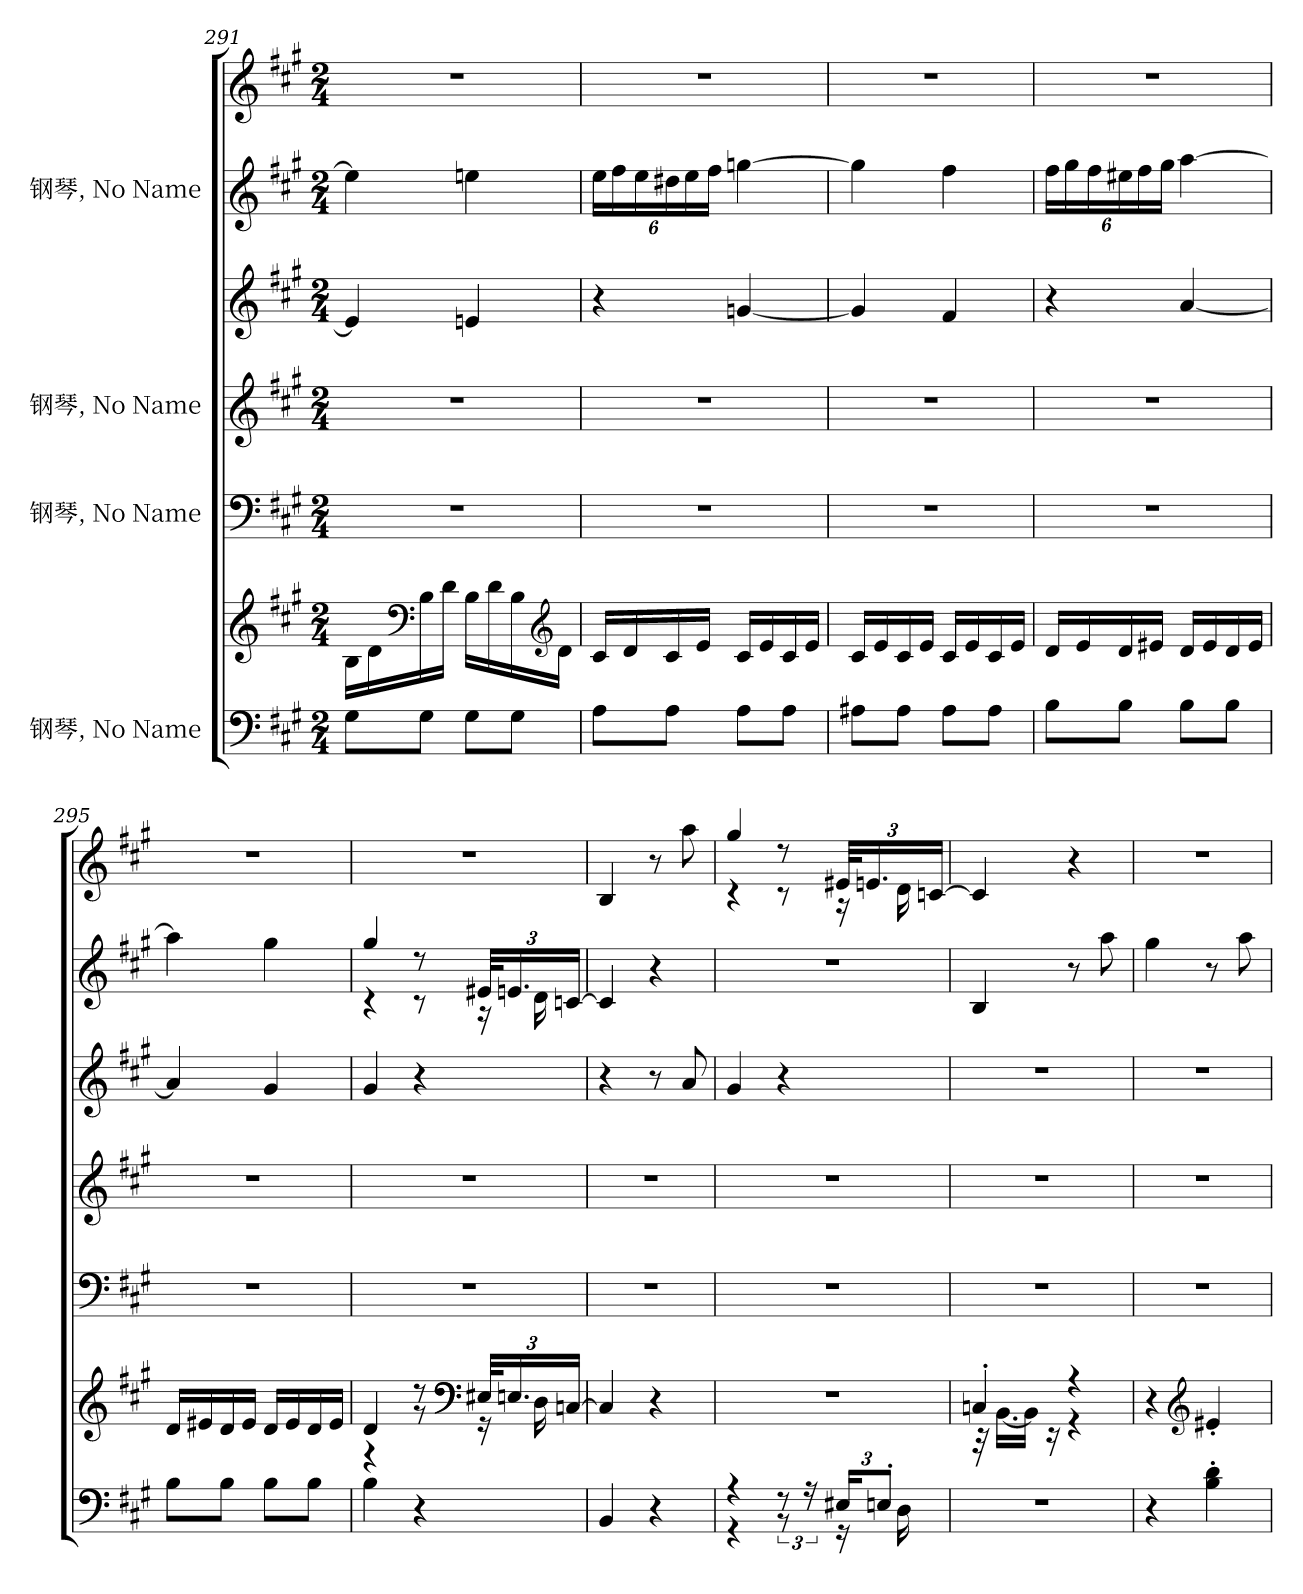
**kern	**kern	**kern	**kern	**kern	**kern	**kern
*part4	*part4	*part3	*part2	*part2	*part1	*part1
*staff7	*staff6	*staff5	*staff4	*staff3	*staff2	*staff1
*I"钢琴, No Name	*	*I"钢琴, No Name	*I"钢琴, No Name	*	*I"钢琴, No Name	*
*clefF4	*clefG2	*clefF4	*clefG2	*clefG2	*clefG2	*clefG2
*k[f#c#g#]	*k[f#c#g#]	*k[f#c#g#]	*k[f#c#g#]	*k[f#c#g#]	*k[f#c#g#]	*k[f#c#g#]
*M2/4	*M2/4	*M2/4	*M2/4	*M2/4	*M2/4	*M2/4
=291	=291	=291	=291	=291	=291	=291
8G#\L	16B\LL	2r	2r	4e#/]	4ee#\]	2r
.	16d\	.	.	.	.	.
*	*clefF4	*	*	*	*	*
8G#\J	16B\	.	.	.	.	.
.	16d\JJ	.	.	.	.	.
8G#\L	16B\LL	.	.	4en/	4een\	.
.	16d\	.	.	.	.	.
8G#\J	16B\	.	.	.	.	.
*	*clefG2	*	*	*	*	*
.	16d\JJ	.	.	.	.	.
!!LO:PB:g=z
=292	=292	=292	=292	=292	=292	=292
*	*	*	*	*	*Xbrackettup	*
8A\L	16c#/LL	2r	2r	4r	24ee\LL	2r
.	.	.	.	.	24ff#\	.
.	16d/	.	.	.	.	.
.	.	.	.	.	24ee\	.
8A\J	16c#/	.	.	.	24dd#X\	.
.	.	.	.	.	24ee\	.
.	16e/JJ	.	.	.	.	.
.	.	.	.	.	24ff#\JJ	.
8A\L	16c#/LL	.	.	[4gn/	[4ggn\	.
.	16e/	.	.	.	.	.
8A\J	16c#/	.	.	.	.	.
.	16e/JJ	.	.	.	.	.
=293	=293	=293	=293	=293	=293	=293
8A#X\L	16c#/LL	2r	2r	4g/]	4gg\]	2r
.	16e/	.	.	.	.	.
8A#\J	16c#/	.	.	.	.	.
.	16e/JJ	.	.	.	.	.
8A#\L	16c#/LL	.	.	4f#/	4ff#\	.
.	16e/	.	.	.	.	.
8A#\J	16c#/	.	.	.	.	.
.	16e/JJ	.	.	.	.	.
=294	=294	=294	=294	=294	=294	=294
8B\L	16d/LL	2r	2r	4r	24ff#\LL	2r
.	.	.	.	.	24gg#\	.
.	16e/	.	.	.	.	.
.	.	.	.	.	24ff#\	.
8B\J	16d/	.	.	.	24ee#X\	.
.	.	.	.	.	24ff#\	.
.	16e#X/JJ	.	.	.	.	.
.	.	.	.	.	24gg#\JJ	.
8B\L	16d/LL	.	.	[4a/	[4aa\	.
.	16e#/	.	.	.	.	.
8B\J	16d/	.	.	.	.	.
.	16e#/JJ	.	.	.	.	.
=295	=295	=295	=295	=295	=295	=295
8B\L	16d/LL	2r	2r	4a/]	4aa\]	2r
.	16e#X/	.	.	.	.	.
8B\J	16d/	.	.	.	.	.
.	16e#/JJ	.	.	.	.	.
8B\L	16d/LL	.	.	4g#/	4gg#\	.
.	16e#/	.	.	.	.	.
8B\J	16d/	.	.	.	.	.
.	16e#/JJ	.	.	.	.	.
!!LO:PB:g=z
=296	=296	=296	=296	=296	=296	=296
*	*	*	*	*	*	*MM136
*	*^	*	*	*	*^	*
4B\	4d/	4r	2r	2r	4g#/	4gg#/	4r	2r
4r	8r	8r	.	.	4r	8r	8r	.
*	*clefF4	*	*	*	*	*	*	*
*	*Xbrackettup	*	*	*	*	*	*	*
.	48E#X/KLL	16r	.	.	.	48e#X/KLL	16r	.
.	24.En/	.	.	.	.	24.en/	.	.
.	.	16D\	.	.	.	.	16d\	.
.	[24Cn/JJ	.	.	.	.	[24cn/JJ	.	.
*	*v	*v	*	*	*	*v	*v	*
=297	=297	=297	=297	=297	=297	=297
4BB/	4C/]	2r	2r	4r	4c/]	4B/
4r	4r	.	.	8r	4r	8r
*	*	*	*	*	*	*MM135
.	.	.	.	8a/	.	8aa\
=298	=298	=298	=298	=298	=298	=298
*	*	*	*	*	*	*MM136
*^	*	*	*	*	*	*^
4r	4r	2r	2r	2r	4g#/	2r	4gg#/	4r
12r	8r	.	.	.	4r	.	8r	8r
24r	.	.	.	.	.	.	.	.
*	*	*	*	*	*	*	*Xbrackettup	*
24E#X/KL	16r	.	.	.	.	.	48e#X/KLL	16r
.	.	.	.	.	.	.	24.en/	.
12En'/J	.	.	.	.	.	.	.	.
.	16D\	.	.	.	.	.	.	16d\
.	.	.	.	.	.	.	[24cn/JJ	.
*v	*v	*	*	*	*	*	*v	*v
=299	=299	=299	=299	=299	=299	=299
*	*^	*	*	*	*	*
2r	4Cn'/	32r	2r	2r	2r	4B/	4c/]
.	.	[16.BB\LL	.	.	.	.	.
.	.	16BB\JJ]	.	.	.	.	.
.	.	16r	.	.	.	.	.
.	4r	4r	.	.	.	8r	4r
.	.	.	.	.	.	8aa\	.
*	*v	*v	*	*	*	*	*
=300	=300	=300	=300	=300	=300	=300
*	*	*	*	*	*	*MM136
4r	4r	2r	2r	2r	4gg#\	2r
*	*clefG2	*	*	*	*	*
4B\' 4d\'	4e#X'/	.	.	.	8r	.
.	.	.	.	.	8aa\	.
=	=	=	=	=	=	=
*-	*-	*-	*-	*-	*-	*-
